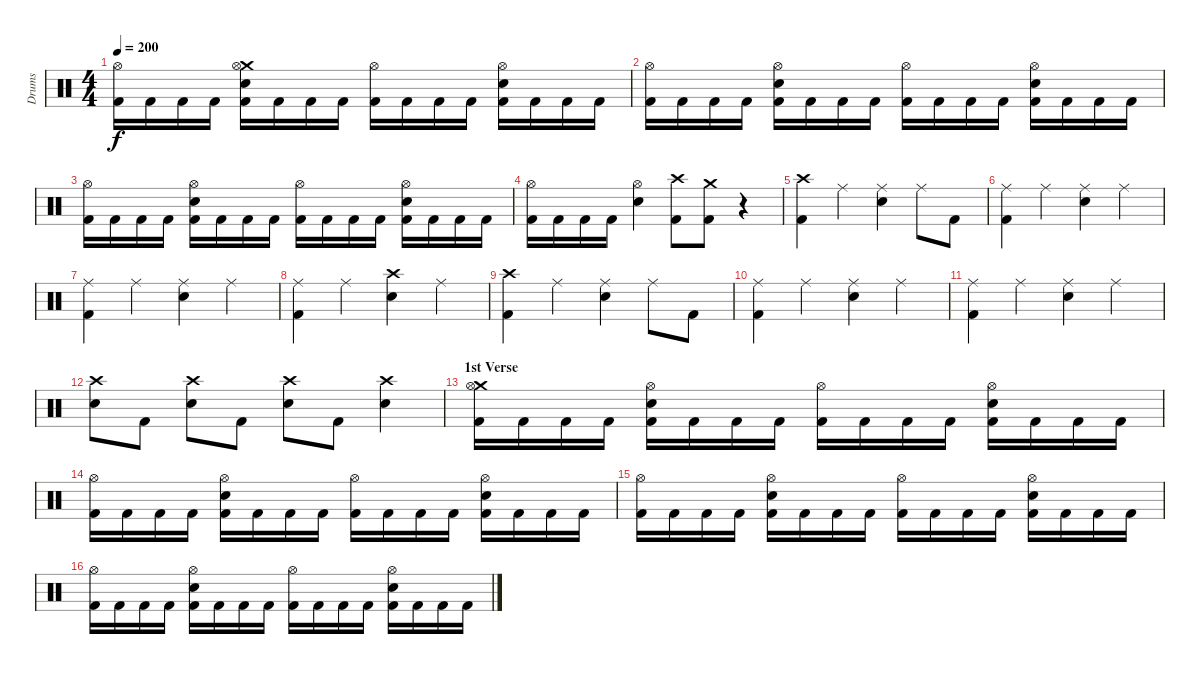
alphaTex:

\track ("Drums" "Drums") {instrument percussion}
\staff {score}
\articulation defaults
\ts (4 4)
\tempo 200
\clef neutral
\ks c
("Hi-Hat (open)" "Kick (hit) 2").16{dy f} "Kick (hit) 2".16 "Kick (hit) 2".16 "Kick (hit) 2".16 ("Crash medium (hit)" "Hi-Hat (open)" "Electric Snare (hit)" "Kick (hit) 2").16 "Kick (hit) 2".16 "Kick (hit) 2".16 "Kick (hit) 2".16 ("Hi-Hat (open)" "Kick (hit) 2").16 "Kick (hit) 2".16 "Kick (hit) 2".16 "Kick (hit) 2".16 ("Hi-Hat (open)" "Electric Snare (hit)" "Kick (hit) 2").16 "Kick (hit) 2".16 "Kick (hit) 2".16 "Kick (hit) 2".16 |
("Hi-Hat (open)" "Kick (hit) 2").16 "Kick (hit) 2".16 "Kick (hit) 2".16 "Kick (hit) 2".16 ("Hi-Hat (open)" "Electric Snare (hit)" "Kick (hit) 2").16 "Kick (hit) 2".16 "Kick (hit) 2".16 "Kick (hit) 2".16 ("Hi-Hat (open)" "Kick (hit) 2").16 "Kick (hit) 2".16 "Kick (hit) 2".16 "Kick (hit) 2".16 ("Hi-Hat (open)" "Electric Snare (hit)" "Kick (hit) 2").16 "Kick (hit) 2".16 "Kick (hit) 2".16 "Kick (hit) 2".16 |
("Hi-Hat (open)" "Kick (hit) 2").16 "Kick (hit) 2".16 "Kick (hit) 2".16 "Kick (hit) 2".16 ("Hi-Hat (open)" "Electric Snare (hit)" "Kick (hit) 2").16 "Kick (hit) 2".16 "Kick (hit) 2".16 "Kick (hit) 2".16 ("Hi-Hat (open)" "Kick (hit) 2").16 "Kick (hit) 2".16 "Kick (hit) 2".16 "Kick (hit) 2".16 ("Hi-Hat (open)" "Electric Snare (hit)" "Kick (hit) 2").16 "Kick (hit) 2".16 "Kick (hit) 2".16 "Kick (hit) 2".16 |
("Hi-Hat (open)" "Kick (hit) 2").16 "Kick (hit) 2".16 "Kick (hit) 2".16 "Kick (hit) 2".16 ("Hi-Hat (open)" "Electric Snare (hit)").4 ("Crash high (hit)" "Kick (hit) 2").8 ("Crash medium (hit)" "Kick (hit) 2").8 r.4 |
("Crash high (hit)" "Kick (hit) 2").4 "Ride (middle)".4 ("Ride (middle)" "Electric Snare (hit)").4 "Ride (middle)".8 "Kick (hit) 2".8 |
("Ride (middle)" "Kick (hit) 2").4 "Ride (middle)".4 ("Ride (middle)" "Electric Snare (hit)").4 "Ride (middle)".4 |
("Ride (middle)" "Kick (hit) 2").4 "Ride (middle)".4 ("Ride (middle)" "Electric Snare (hit)").4 "Ride (middle)".4 |
("Ride (middle)" "Kick (hit) 2").4 "Ride (middle)".4 ("Crash high (hit)" "Electric Snare (hit)").4 "Ride (middle)".4 |
("Crash high (hit)" "Kick (hit) 2").4 "Ride (middle)".4 ("Ride (middle)" "Electric Snare (hit)").4 "Ride (middle)".8 "Kick (hit) 2".8 |
("Ride (middle)" "Kick (hit) 2").4 "Ride (middle)".4 ("Ride (middle)" "Electric Snare (hit)").4 "Ride (middle)".4 |
("Ride (middle)" "Kick (hit) 2").4 "Ride (middle)".4 ("Ride (middle)" "Electric Snare (hit)").4 "Ride (middle)".4 |
("Crash high (hit)" "Electric Snare (hit)").8 "Kick (hit) 2".8 ("Crash high (hit)" "Electric Snare (hit)").8 "Kick (hit) 2".8 ("Crash high (hit)" "Electric Snare (hit)").8 "Kick (hit) 2".8 ("Crash high (hit)" "Electric Snare (hit)").4 |
\section ("" "1st Verse")
("Crash medium (hit)" "Hi-Hat (open)" "Kick (hit) 2").16 "Kick (hit) 2".16 "Kick (hit) 2".16 "Kick (hit) 2".16 ("Hi-Hat (open)" "Electric Snare (hit)" "Kick (hit) 2").16 "Kick (hit) 2".16 "Kick (hit) 2".16 "Kick (hit) 2".16 ("Hi-Hat (open)" "Kick (hit) 2").16 "Kick (hit) 2".16 "Kick (hit) 2".16 "Kick (hit) 2".16 ("Hi-Hat (open)" "Electric Snare (hit)" "Kick (hit) 2").16 "Kick (hit) 2".16 "Kick (hit) 2".16 "Kick (hit) 2".16 |
("Hi-Hat (open)" "Kick (hit) 2").16 "Kick (hit) 2".16 "Kick (hit) 2".16 "Kick (hit) 2".16 ("Hi-Hat (open)" "Electric Snare (hit)" "Kick (hit) 2").16 "Kick (hit) 2".16 "Kick (hit) 2".16 "Kick (hit) 2".16 ("Hi-Hat (open)" "Kick (hit) 2").16 "Kick (hit) 2".16 "Kick (hit) 2".16 "Kick (hit) 2".16 ("Hi-Hat (open)" "Electric Snare (hit)" "Kick (hit) 2").16 "Kick (hit) 2".16 "Kick (hit) 2".16 "Kick (hit) 2".16 |
("Hi-Hat (open)" "Kick (hit) 2").16 "Kick (hit) 2".16 "Kick (hit) 2".16 "Kick (hit) 2".16 ("Hi-Hat (open)" "Electric Snare (hit)" "Kick (hit) 2").16 "Kick (hit) 2".16 "Kick (hit) 2".16 "Kick (hit) 2".16 ("Hi-Hat (open)" "Kick (hit) 2").16 "Kick (hit) 2".16 "Kick (hit) 2".16 "Kick (hit) 2".16 ("Hi-Hat (open)" "Electric Snare (hit)" "Kick (hit) 2").16 "Kick (hit) 2".16 "Kick (hit) 2".16 "Kick (hit) 2".16 |
("Hi-Hat (open)" "Kick (hit) 2").16 "Kick (hit) 2".16 "Kick (hit) 2".16 "Kick (hit) 2".16 ("Hi-Hat (open)" "Electric Snare (hit)" "Kick (hit) 2").16 "Kick (hit) 2".16 "Kick (hit) 2".16 "Kick (hit) 2".16 ("Hi-Hat (open)" "Kick (hit) 2").16 "Kick (hit) 2".16 "Kick (hit) 2".16 "Kick (hit) 2".16 ("Hi-Hat (open)" "Electric Snare (hit)" "Kick (hit) 2").16 "Kick (hit) 2".16 "Kick (hit) 2".16 "Kick (hit) 2".16
